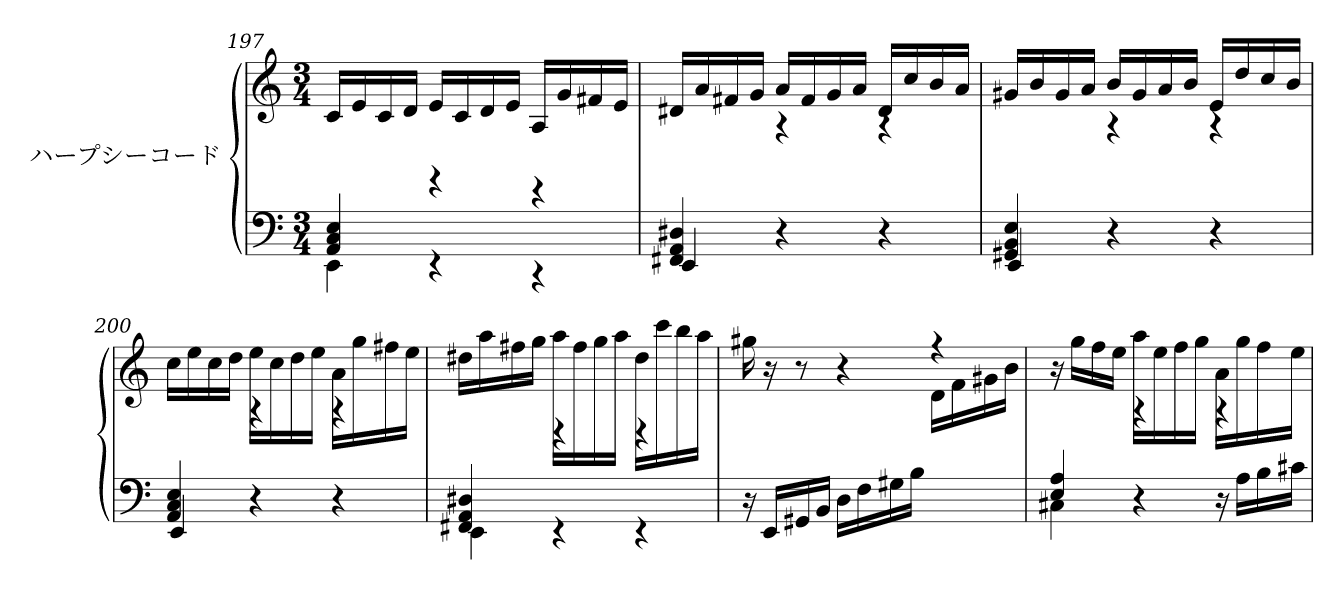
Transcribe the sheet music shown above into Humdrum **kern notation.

**kern	**kern
*part1	*part1
*staff2	*staff1
*I"ハープシーコード	*
*clefF4	*clefG2
*k[]	*k[]
*M3/4	*M3/4
=197	=197
*^	*^
4AA/ 4C/ 4E/	4EE\	16c/LL	4ryy
.	.	16e/	.
.	.	16c/	.
.	.	16d/JJ	.
2ryy	4rEE	16e/LL	4rEE
.	.	16c/	.
.	.	16d/	.
.	.	16e/JJ	.
.	4rCC	16A/LL	4rCC
.	.	16g/	.
.	.	16f#X/	.
.	.	16e/JJ	.
=198	=198	=198	=198
4FF#X/ 4AA/ 4D#X/	4EE/	16d#X/LL	4ryy
.	.	16a/	.
.	.	16f#X/	.
.	.	16g/JJ	.
2ryy	4r	16a/LL	4rA
.	.	16f#/	.
.	.	16g/	.
.	.	16a/JJ	.
.	4r	16d#/LL	4rA
.	.	16cc/	.
.	.	16b/	.
.	.	16a/JJ	.
!!LO:LB:g=z	!!
=199	=199	=199	=199
4GG#X/ 4BB/ 4E/	4EE/	16g#X/LL	4ryy
.	.	16b/	.
.	.	16g#/	.
.	.	16a/JJ	.
2ryy	4r	16b/LL	4rA
.	.	16g#/	.
.	.	16a/	.
.	.	16b/JJ	.
.	4r	16e/LL	4rA
.	.	16dd/	.
.	.	16cc/	.
.	.	16b/JJ	.
=200	=200	=200	=200
4AA/ 4C/ 4E/	4EE/	16cc\LL	4ryy
.	.	16ee\	.
.	.	16cc\	.
.	.	16dd\JJ	.
2ryy	4r	16ee\LL	4rA
.	.	16cc\	.
.	.	16dd\	.
.	.	16ee\JJ	.
.	4r	16a\LL	4rA
.	.	16gg\	.
.	.	16ff#X\	.
.	.	16ee\JJ	.
=201	=201	=201	=201
4FF#X/ 4AA/ 4D#X/	4EE\	16dd#X\LL	4ryy
.	.	16aa\	.
.	.	16ff#X\	.
.	.	16gg\JJ	.
2ryy	4rEE	16aa\LL	4rD
.	.	16ff#\	.
.	.	16gg\	.
.	.	16aa\JJ	.
.	4rEE	16dd#\LL	4rD
.	.	16ccc\	.
.	.	16bb\	.
.	.	16aa\JJ	.
*v	*v	*	*
!!LO:LB:g=z	!!
=202	=202	=202
16r	16gg#X\	2ryy
16EE/LL	16r	.
16GG#X/	8r	.
16BB/JJ	.	.
16D\LL	4r	.
16F\	.	.
16G#X\	.	.
16B\JJ	.	.
4ryy	4rff	16d\LL
.	.	16f\
.	.	16g#X\
.	.	16b\JJ
=203	=203	=203
*^	*	*
4E/ 4A/	4C#X\	16r	4ryy
.	.	16gg\LL	.
.	.	16ff\	.
.	.	16ee\JJ	.
2ryy	4r	16aa\LL	4rA
.	.	16ee\	.
.	.	16ff\	.
.	.	16gg\JJ	.
.	16r	16a\LL	4rA
.	16A\LL	16gg\	.
.	16B\	16ff\	.
.	16c#X\JJ	16ee\JJ	.
*v	*v	*	*
*	*v	*v
=	=
*-	*-
